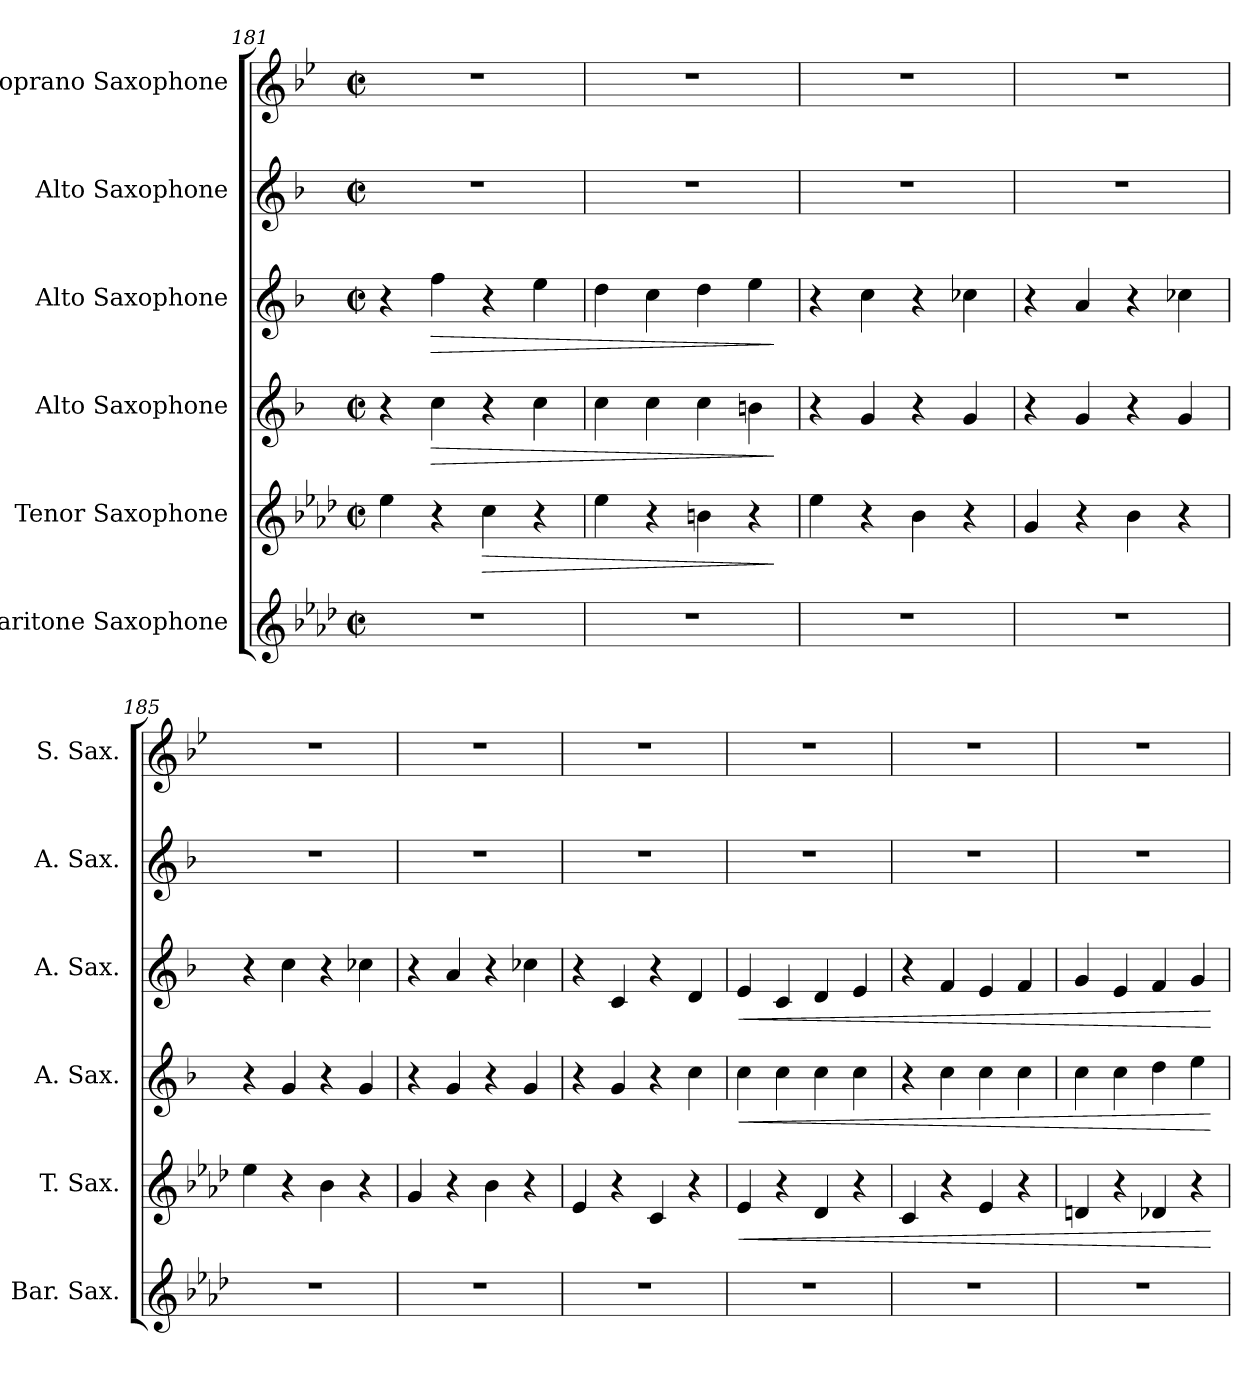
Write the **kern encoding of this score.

**kern	**kern	**dynam	**kern	**dynam	**kern	**dynam	**kern	**kern
*part6	*part5	*part5	*part4	*part4	*part3	*part3	*part2	*part1
*staff6	*staff5	*staff5	*staff4	*staff4	*staff3	*staff3	*staff2	*staff1
*I"Baritone Saxophone	*I"Tenor Saxophone	*	*I"Alto Saxophone	*	*I"Alto Saxophone	*	*I"Alto Saxophone	*I"Soprano Saxophone
*I'Bar. Sax.	*I'T. Sax.	*	*I'A. Sax.	*	*I'A. Sax.	*	*I'A. Sax.	*I'S. Sax.
*clefG2	*clefG2	*	*clefG2	*	*clefG2	*	*clefG2	*clefG2
*ITrd12c21	*ITrd8c14	*	*ITrd5c9	*	*ITrd5c9	*	*ITrd5c9	*ITrd1c2
*k[b-e-a-d-]	*k[b-e-a-d-]	*	*k[b-e-a-d-]	*	*k[b-e-a-d-]	*	*k[b-e-a-d-]	*k[b-e-a-d-]
*M2/2	*M2/2	*	*M2/2	*	*M2/2	*	*M2/2	*M2/2
*met(c|)	*met(c|)	*	*met(c|)	*	*met(c|)	*	*met(c|)	*met(c|)
=181	=181	=181	=181	=181	=181	=181	=181	=181
1r	4e-\	.	4r	.	4r	.	1r	1r
!	!	!	!	!LO:HP:b	!	!LO:HP:b	!	!
.	4r	.	4e-\	>	4a-\	>	.	.
!	!	!LO:HP:b	!	!	!	!	!	!
.	4c\	>	4r	.	4r	.	.	.
.	4r	.	4e-\	.	4g\	.	.	.
=182	=182	=182	=182	=182	=182	=182	=182	=182
1r	4e-\	.	4e-\	.	4f\	.	1r	1r
.	4r	.	4e-\	.	4e-\	.	.	.
.	4Bn\	.	4e-\	.	4f\	.	.	.
.	4r	.	4dn\	.	4g\	.	.	.
.	.	]	.	]	.	]	.	.
!!LO:PB:g=z
=183	=183	=183	=183	=183	=183	=183	=183	=183
1r	4e-\	.	4r	.	4r	.	1r	1r
.	4r	.	4B-/	.	4e-\	.	.	.
.	4B-\	.	4r	.	4r	.	.	.
.	4r	.	4B-/	.	4e--X\	.	.	.
=184	=184	=184	=184	=184	=184	=184	=184	=184
1r	4G/	.	4r	.	4r	.	1r	1r
.	4r	.	4B-/	.	4c/	.	.	.
.	4B-\	.	4r	.	4r	.	.	.
.	4r	.	4B-/	.	4e--X\	.	.	.
=185	=185	=185	=185	=185	=185	=185	=185	=185
1r	4e-\	.	4r	.	4r	.	1r	1r
.	4r	.	4B-/	.	4e-\	.	.	.
.	4B-\	.	4r	.	4r	.	.	.
.	4r	.	4B-/	.	4e--X\	.	.	.
=186	=186	=186	=186	=186	=186	=186	=186	=186
1r	4G/	.	4r	.	4r	.	1r	1r
.	4r	.	4B-/	.	4c/	.	.	.
.	4B-\	.	4r	.	4r	.	.	.
.	4r	.	4B-/	.	4e--X\	.	.	.
=187	=187	=187	=187	=187	=187	=187	=187	=187
1r	4E-/	.	4r	.	4r	.	1r	1r
.	4r	.	4B-/	.	4E-/	.	.	.
.	4C/	.	4r	.	4r	.	.	.
.	4r	.	4e-\	.	4F/	.	.	.
=188	=188	=188	=188	=188	=188	=188	=188	=188
!	!	!LO:HP:b	!	!LO:HP:b	!	!LO:HP:b	!	!
1r	4E-/	<	4e-\	<	4G/	<	1r	1r
.	4r	.	4e-\	.	4E-/	.	.	.
.	4D-/	.	4e-\	.	4F/	.	.	.
.	4r	.	4e-\	.	4G/	.	.	.
=189	=189	=189	=189	=189	=189	=189	=189	=189
1r	4C/	.	4r	.	4r	.	1r	1r
.	4r	.	4e-\	.	4A-/	.	.	.
.	4E-/	.	4e-\	.	4G/	.	.	.
.	4r	.	4e-\	.	4A-/	.	.	.
=190	=190	=190	=190	=190	=190	=190	=190	=190
1r	4Dn/	.	4e-\	.	4B-/	.	1r	1r
.	4r	.	4e-\	.	4G/	.	.	.
.	4D-X/	.	4f\	.	4A-/	.	.	.
.	4r	.	4g\	.	4B-/	.	.	.
.	.	[	.	[	.	[	.	.
=	=	=	=	=	=	=	=	=
*-	*-	*-	*-	*-	*-	*-	*-	*-
